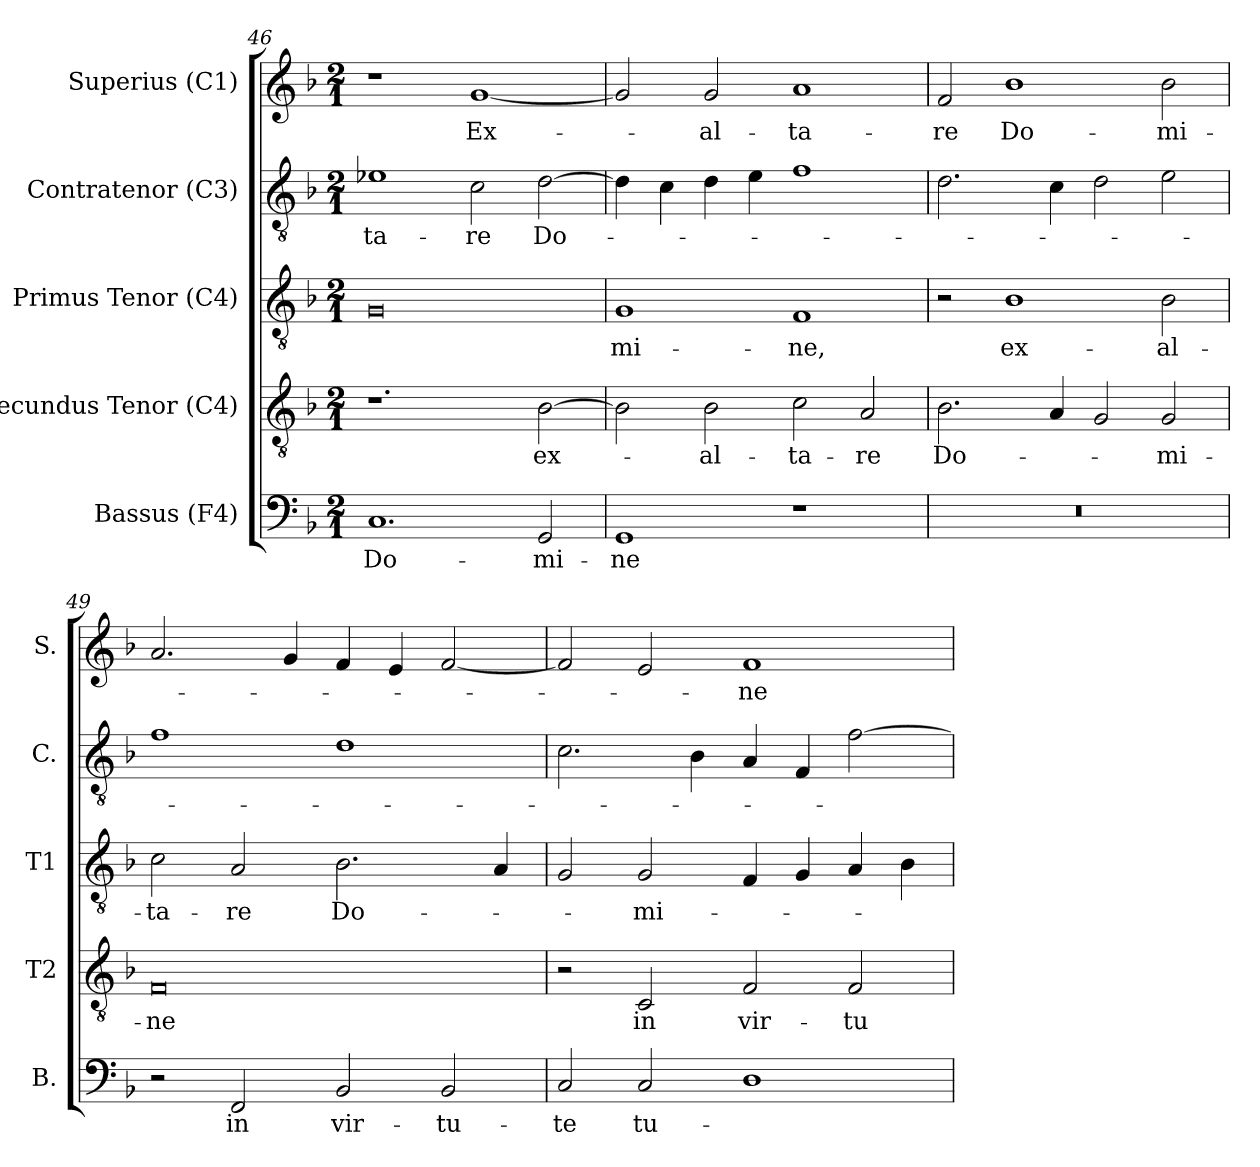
**kern	**text	**kern	**text	**kern	**text	**kern	**text	**kern	**text
*part5	*part5	*part4	*part4	*part3	*part3	*part2	*part2	*part1	*part1
*staff5	*staff5	*staff4	*staff4	*staff3	*staff3	*staff2	*staff2	*staff1	*staff1
*I"Bassus (F4)	*	*I"Secundus Tenor (C4)	*	*I"Primus Tenor (C4)	*	*I"Contratenor (C3)	*	*I"Superius (C1)	*
*I'B.	*	*I'T2	*	*I'T1	*	*I'C.	*	*I'S.	*
!!LO:LB:g=z
*clefF4	*	*clefGv2	*	*clefGv2	*	*clefGv2	*	*clefG2	*
*	*	*ITrd7c12	*	*ITrd7c12	*	*	*	*	*
*k[b-]	*	*k[b-]	*	*k[b-]	*	*k[b-]	*	*k[b-]	*
*F:	*	*F:	*	*F:	*	*F:	*	*F:	*
*M2/1	*	*M2/1	*	*M2/1	*	*M2/1	*	*M2/1	*
=46	=46	=46	=46	=46	=46	=46	=46	=46	=46
!	!LO:LY:b:color=#000000	!	!	!	!	!	!	!	!
!	!	!	!	!	!	!	!LO:LY:b:color=#000000	!	!
1.Ci	Do-	1.r	.	0GGi	.	1e-i	-ta-	1r	.
!	!	!	!	!	!	!	!LO:LY:b:color=#000000	!	!
!	!	!	!	!	!	!	!	!	!LO:LY:b:color=#000000
.	.	.	.	.	.	2ci\	-re	[1gi	Ex-
!	!LO:LY:b:color=#000000	!	!	!	!	!	!	!	!
!	!	!	!LO:LY:b:color=#000000	!	!	!	!	!	!
!	!	!	!	!	!	!	!LO:LY:b:color=#000000	!	!
2GGi/	-mi-	[2BB-i\	ex-	.	.	[2di\	Do-	.	.
=47	=47	=47	=47	=47	=47	=47	=47	=47	=47
!	!LO:LY:b:color=#000000	!	!	!	!	!	!	!	!
!	!	!	!	!	!LO:LY:b:color=#000000	!	!	!	!
1GGi	-ne	2BB-i\]	.	1GGi	-mi-	4di\]	.	2gi/]	.
.	.	.	.	.	.	4ci\	.	.	.
!	!	!	!LO:LY:b:color=#000000	!	!	!	!	!	!
!	!	!	!	!	!	!	!	!	!LO:LY:b:color=#000000
.	.	2BB-i\	-al-	.	.	4di\	.	2gi/	-al-
.	.	.	.	.	.	4ei\	.	.	.
!	!	!	!LO:LY:b:color=#000000	!	!	!	!	!	!
!	!	!	!	!	!LO:LY:b:color=#000000	!	!	!	!
!	!	!	!	!	!	!	!	!	!LO:LY:b:color=#000000
1r	.	2Ci\	-ta-	1FFi	-ne,	1fi	.	1ai	-ta-
!	!	!	!LO:LY:b:color=#000000	!	!	!	!	!	!
.	.	2AAi/	-re	.	.	.	.	.	.
=48	=48	=48	=48	=48	=48	=48	=48	=48	=48
!LO:N:vis=1	!	!	!	!	!	!	!	!	!
!	!	!	!LO:LY:b:color=#000000	!	!	!	!	!	!
!	!	!	!	!	!	!	!	!	!LO:LY:b:color=#000000
0r	.	2.BB-i\	Do-	2r	.	2.di\	.	2fi/	-re
!	!	!	!	!	!LO:LY:b:color=#000000	!	!	!	!
!	!	!	!	!	!	!	!	!	!LO:LY:b:color=#000000
.	.	.	.	1BB-i	ex-	.	.	1b-i	Do-
.	.	4AAi/	.	.	.	4ci\	.	.	.
.	.	2GGi/	.	.	.	2di\	.	.	.
!	!	!	!LO:LY:b:color=#000000	!	!	!	!	!	!
!	!	!	!	!	!LO:LY:b:color=#000000	!	!	!	!
!	!	!	!	!	!	!	!	!	!LO:LY:b:color=#000000
.	.	2GGi/	-mi-	2BB-i\	-al-	2ei\	.	2b-i\	-mi-
=49	=49	=49	=49	=49	=49	=49	=49	=49	=49
!	!	!	!LO:LY:b:color=#000000	!	!	!	!	!	!
!	!	!	!	!	!LO:LY:b:color=#000000	!	!	!	!
2r	.	0FFi	-ne	2Ci\	-ta-	1fi	.	2.ai/	.
!	!LO:LY:b:color=#000000	!	!	!	!	!	!	!	!
!	!	!	!	!	!LO:LY:b:color=#000000	!	!	!	!
2FFi/	in	.	.	2AAi/	-re	.	.	.	.
.	.	.	.	.	.	.	.	4gi/	.
!	!LO:LY:b:color=#000000	!	!	!	!	!	!	!	!
!	!	!	!	!	!LO:LY:b:color=#000000	!	!	!	!
2BB-i/	vir-	.	.	2.BB-i\	Do-	1di	.	4fi/	.
.	.	.	.	.	.	.	.	4ei/	.
!	!LO:LY:b:color=#000000	!	!	!	!	!	!	!	!
2BB-i/	-tu-	.	.	.	.	.	.	[2fi/	.
.	.	.	.	4AAi/	.	.	.	.	.
!!LO:PB:g=z
=50	=50	=50	=50	=50	=50	=50	=50	=50	=50
!	!LO:LY:b:color=#000000	!	!	!	!	!	!	!	!
2Ci/	-te	2r	.	2GGi/	.	2.ci\	.	2fi/]	.
!	!LO:LY:b:color=#000000	!	!	!	!	!	!	!	!
!	!	!	!LO:LY:b:color=#000000	!	!	!	!	!	!
!	!	!	!	!	!LO:LY:b:color=#000000	!	!	!	!
2Ci/	tu-	2CCi/	in	2GGi/	-mi-	.	.	2ei/	.
.	.	.	.	.	.	4B-i\	.	.	.
!	!	!	!LO:LY:b:color=#000000	!	!	!	!	!	!
!	!	!	!	!	!	!	!	!	!LO:LY:b:color=#000000
1Di	.	2FFi/	vir-	4FFi/	.	4Ai/	.	1fi	-ne
.	.	.	.	4GGi/	.	4Fi/	.	.	.
!	!	!	!LO:LY:b:color=#000000	!	!	!	!	!	!
.	.	2FFi/	-tu-	4AAi/	.	[2fi\	.	.	.
.	.	.	.	4BB-i\	.	.	.	.	.
=	=	=	=	=	=	=	=	=	=
*-	*-	*-	*-	*-	*-	*-	*-	*-	*-
